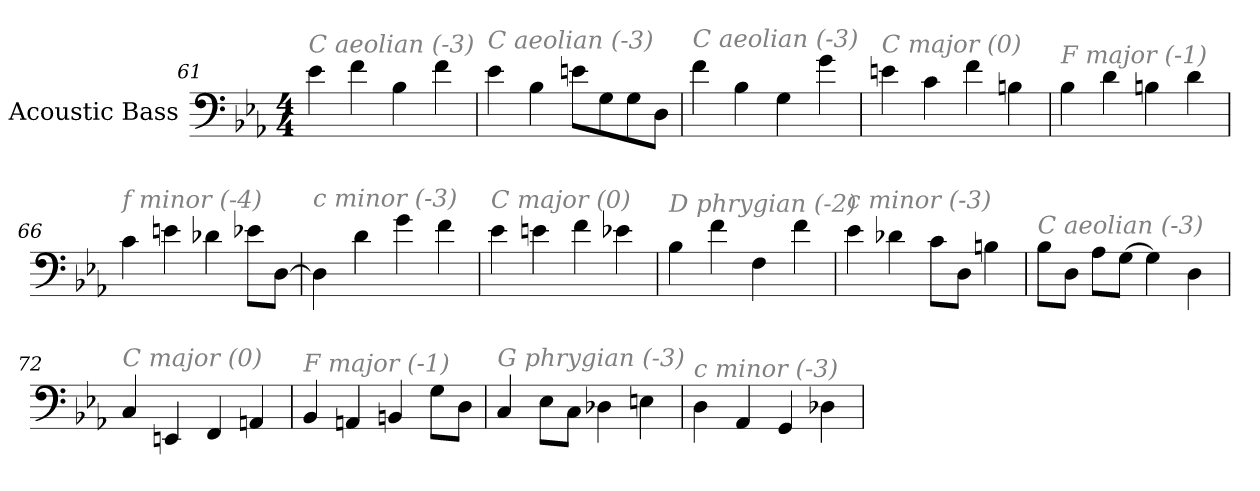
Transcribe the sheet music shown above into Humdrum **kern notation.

**kern
*part1
*staff1
*I"Acoustic Bass
*clefF4
*ITrd7c12
*k[b-e-a-]
*E-:
*M4/4
=61
!LO:TX:i:color=#808080:t=C aeolian (-3)
4E-
4F
4BB-
4F
=62
!LO:TX:i:color=#808080:t=C aeolian (-3)
4E-
4BB-
8EnL
8GG
8GG
8DDJ
=63
!LO:TX:i:color=#808080:t=C aeolian (-3)
4F
4BB-
4GG
4G
=64
!LO:TX:i:color=#808080:t=C major (0)
4En
4C
4F
4BBn
=65
!LO:TX:i:color=#808080:t=F major (-1)
4BB-
4D
4BBn
4D
=66
!LO:TX:i:color=#808080:t=f minor (-4)
4C
4En
4D-X
8E-XL
[8DDJ
=67
!LO:TX:i:color=#808080:t=c minor (-3)
4DD]
4D
4G
4F
=68
!LO:TX:i:color=#808080:t=C major (0)
4E-
4En
4F
4E-X
=69
!LO:TX:i:color=#808080:t=D phrygian (-2)
4BB-
4F
4FF
4F
=70
!LO:TX:i:color=#808080:t=c minor (-3)
4E-
4D-X
8CL
8DDJ
4BBn
=71
!LO:TX:i:color=#808080:t=C aeolian (-3)
8BB-L
8DDJ
8AA-L
[8GGJ
4GG]
4DD
=72
!LO:TX:i:color=#808080:t=C major (0)
4CC
4EEEn
4FFF
4AAAn
=73
!LO:TX:i:color=#808080:t=F major (-1)
4BBB-
4AAAn
4BBBn
8GGL
8DDJ
=74
!LO:TX:i:color=#808080:t=G phrygian (-3)
4CC
8EE-L
8CCJ
4DD-X
4EEn
=75
!LO:TX:i:color=#808080:t=c minor (-3)
4DD
4AAA-
4GGG
4DD-X
=
*-
